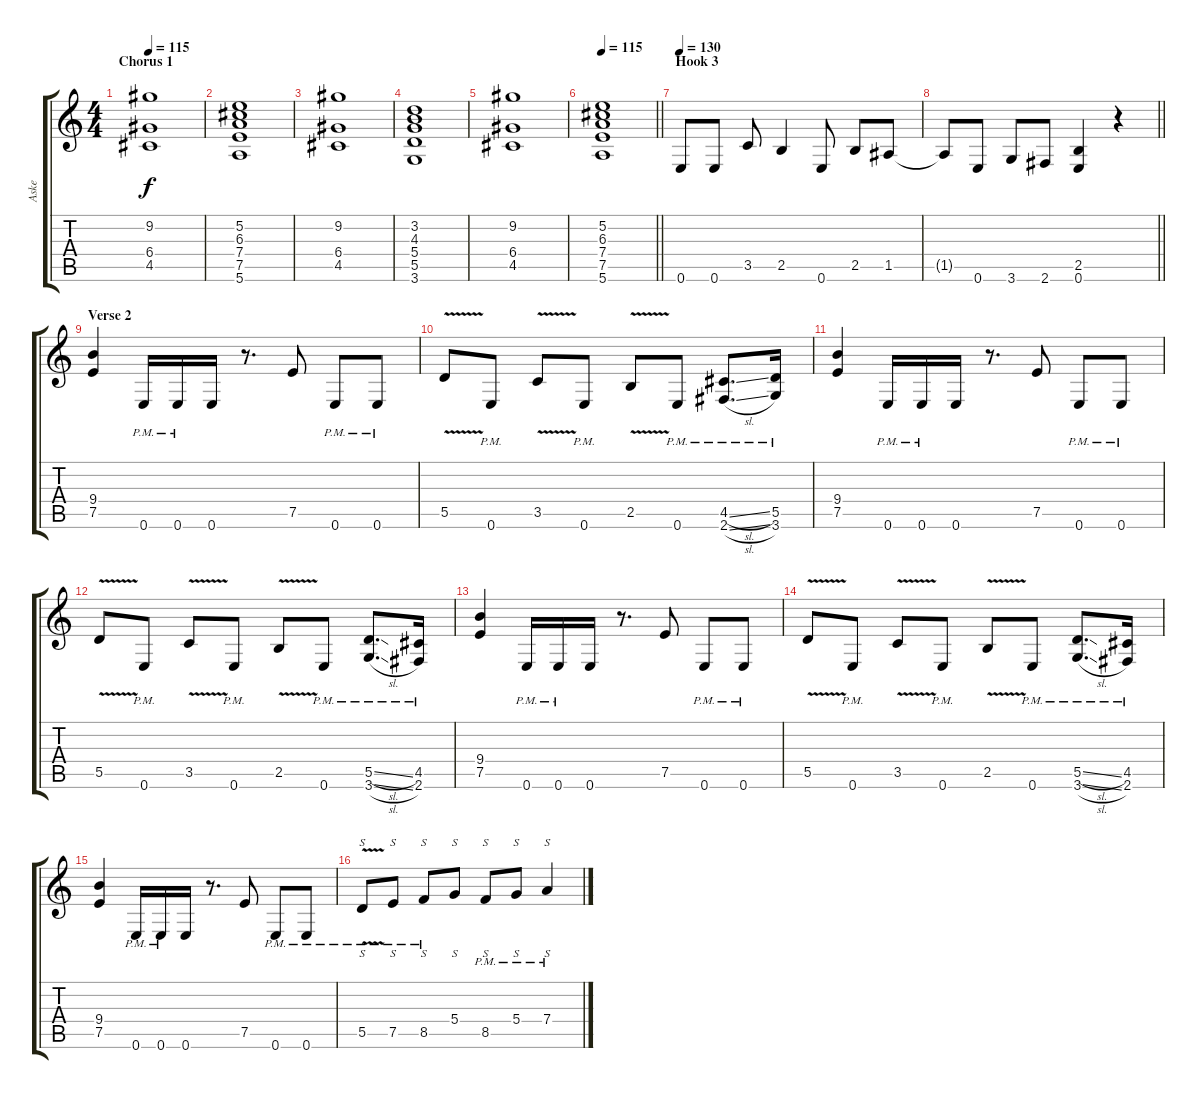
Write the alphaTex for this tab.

\track ("Aske" "Aske") {instrument overdrivenguitar}
\staff {score tabs}
\tuning (E4 B3 G3 D3 A2 E2) {hide}
\ts (4 4)
\section ("" "Chorus 1")
\tempo 115
\clef g2
\ks c
(9.2 6.4 4.5).1{dy f} |
(5.2 6.3 7.4 7.5 5.6).1 |
(9.2 6.4 4.5).1 |
(3.2 4.3 5.4 5.5 3.6).1 |
(9.2 6.4 4.5).1 |
\tempo 130
\tempo 115
\barLineRight lightlight
(5.2 6.3 7.4 7.5 5.6).1 |
\section ("" "Hook 3")
\tempo 130
0.6.8 0.6.8 3.5.8 2.5.4 0.6.8 2.5.8 1.5.8 |
\barLineRight lightlight
1.5{t}.8 0.6.8 3.6.8 2.6.8 (2.5 0.6).4 r.4 |
\section ("" "Verse 2")
(9.4 7.5).4 0.6{pm}.16 0.6{pm}.16 0.6.16 r.8{d} 7.5.8 0.6{pm}.8 0.6{pm}.8 |
5.5{v}.8 0.6{pm}.8 3.5{v}.8 0.6{pm}.8 2.5{v}.8 0.6{pm}.8 (4.5{sl} 2.6{sl pm}).8{d} (5.5 3.6{pm}).16 |
(9.4 7.5).4 0.6{pm}.16 0.6{pm}.16 0.6.16 r.8{d} 7.5.8 0.6{pm}.8 0.6{pm}.8 |
5.5{v}.8 0.6{pm}.8 3.5{v}.8 0.6{pm}.8 2.5{v}.8 0.6{pm}.8 (5.5{sl} 3.6{sl pm}).8{d} (4.5 2.6{pm}).16 |
(9.4 7.5).4 0.6{pm}.16 0.6{pm}.16 0.6.16 r.8{d} 7.5.8 0.6{pm}.8 0.6{pm}.8 |
5.5{v}.8 0.6{pm}.8 3.5{v}.8 0.6{pm}.8 2.5{v}.8 0.6{pm}.8 (5.5{sl} 3.6{sl pm}).8{d} (4.5 2.6{pm}).16 |
(9.4 7.5).4 0.6{pm}.16 0.6{pm}.16 0.6.16 r.8{d} 7.5.8 0.6{pm}.8 0.6{pm}.8 |
5.5{v pm}.8{s} 7.5{pm}.8{s} 8.5{pm}.8{s} 5.4.8{s} 8.5{pm}.8{s} 5.4{pm}.8{s} 7.4{pm}.4{s}
